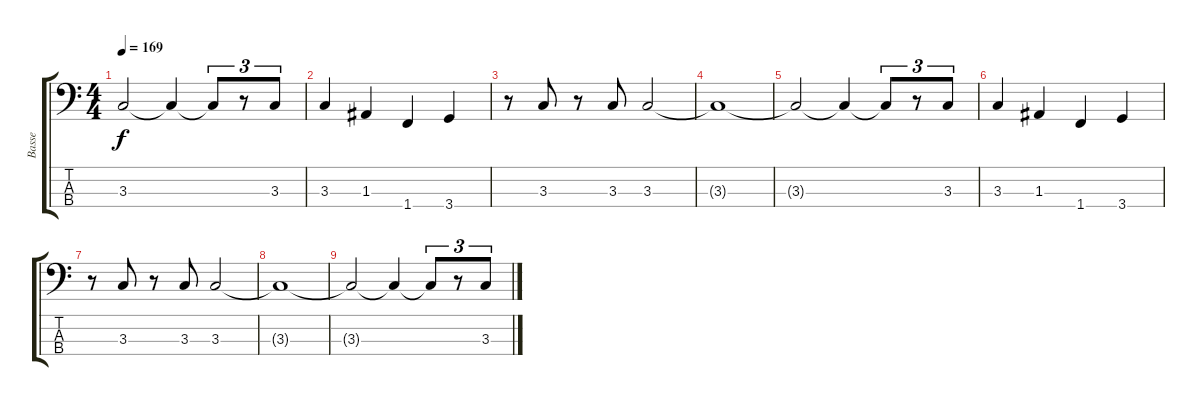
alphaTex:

\track ("Basse" "Basse") {instrument electricbassfinger}
\staff {score tabs}
\tuning (G2 D2 A1 E1) {hide}
\ts (4 4)
\tempo 169
\clef f4
\ks c
3.3{t}.2{dy f} 3.3{t}.4 3.3{t}.8{tu (3 2)} r.8{tu (3 2)} 3.3.8{tu (3 2)} |
3.3.4 1.3.4 1.4.4 3.4.4 |
r.8 3.3.8 r.8 3.3.8 3.3.2 |
3.3{t}.1 |
3.3{t}.2 3.3{t}.4 3.3{t}.8{tu (3 2)} r.8{tu (3 2)} 3.3.8{tu (3 2)} |
3.3.4 1.3.4 1.4.4 3.4.4 |
r.8 3.3.8 r.8 3.3.8 3.3.2 |
3.3{t}.1 |
3.3{t}.2 3.3{t}.4 3.3{t}.8{tu (3 2)} r.8{tu (3 2)} 3.3.8{tu (3 2)}
